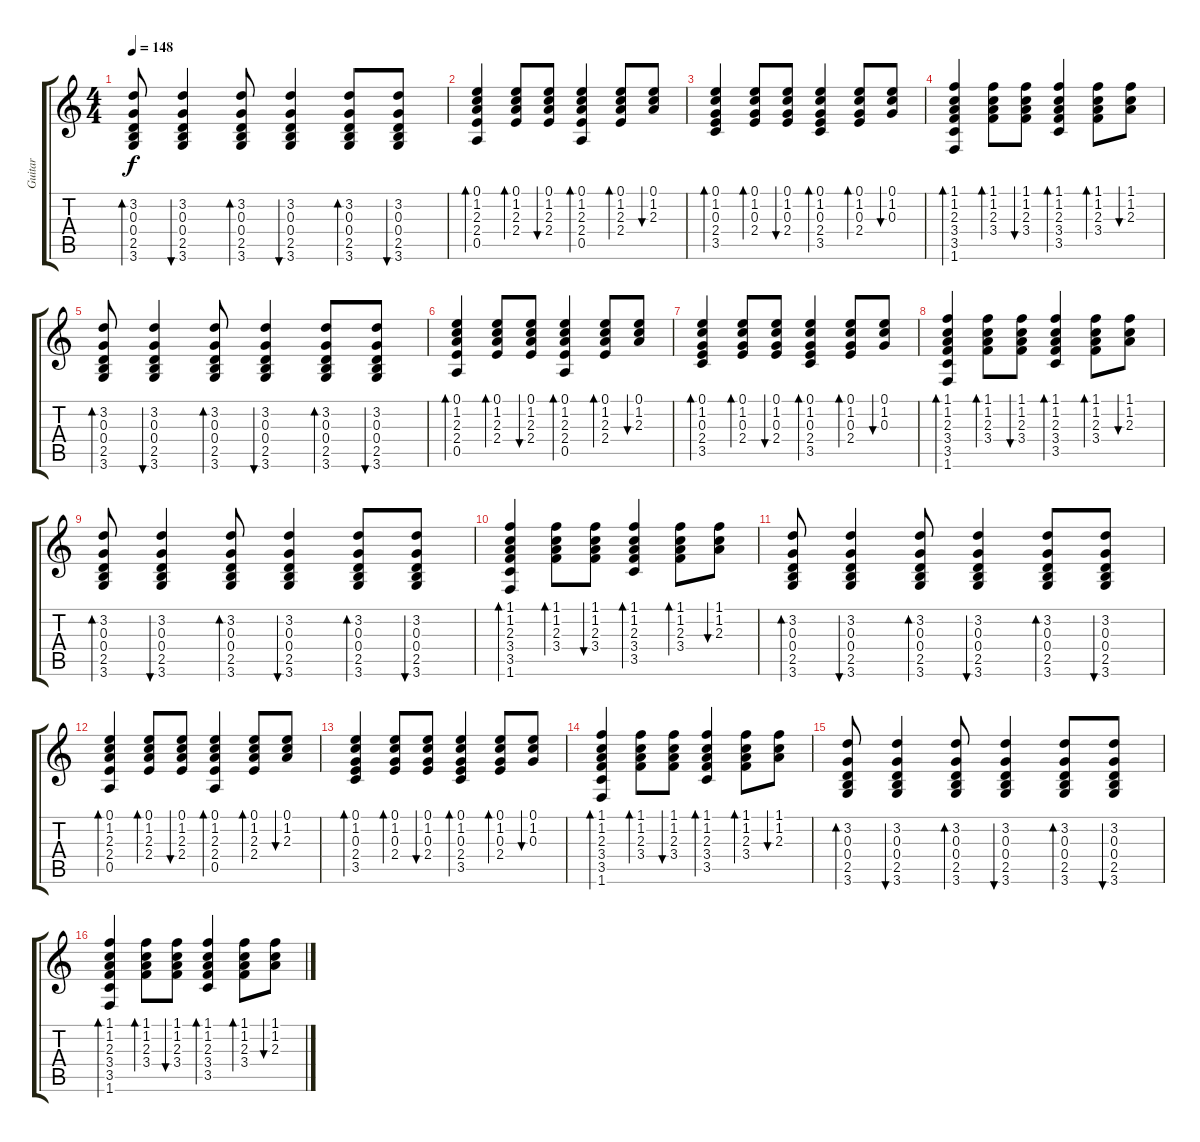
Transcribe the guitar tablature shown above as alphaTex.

\track ("Guitar" "Guitar") {instrument acousticguitarsteel}
\staff {score tabs}
\tuning (E4 B3 G3 D3 A2 E2) {hide}
\ts (4 4)
\tempo 148
\clef g2
\ks c
(3.2 0.3 0.4 2.5 3.6).8{bd 30 dy f} (3.2 0.3 0.4 2.5 3.6).4{bu 30} (3.2 0.3 0.4 2.5 3.6).8{bd 30} (3.2 0.3 0.4 2.5 3.6).4{bu 30} (3.2 0.3 0.4 2.5 3.6).8{bd 30} (3.2 0.3 0.4 2.5 3.6).8{bu 30} |
(0.1 1.2 2.3 2.4 0.5).4{bd 30} (0.1 1.2 2.3 2.4).8{bd 30} (0.1 1.2 2.3 2.4).8{bu 30} (0.1 1.2 2.3 2.4 0.5).4{bd 30} (0.1 1.2 2.3 2.4).8{bd 30} (0.1 1.2 2.3).8{bu 30} |
(0.1 1.2 0.3 2.4 3.5).4{bd 30} (0.1 1.2 0.3 2.4).8{bd 30} (0.1 1.2 0.3 2.4).8{bu 30} (0.1 1.2 0.3 2.4 3.5).4{bd 30} (0.1 1.2 0.3 2.4).8{bd 30} (0.1 1.2 0.3).8{bu 30} |
(1.1 1.2 2.3 3.4 3.5 1.6).4{bd 30} (1.1 1.2 2.3 3.4).8{bd 30} (1.1 1.2 2.3 3.4).8{bu 30} (1.1 1.2 2.3 3.4 3.5).4{bd 30} (1.1 1.2 2.3 3.4).8{bd 30} (1.1 1.2 2.3).8{bu 30} |
(3.2 0.3 0.4 2.5 3.6).8{bd 30} (3.2 0.3 0.4 2.5 3.6).4{bu 30} (3.2 0.3 0.4 2.5 3.6).8{bd 30} (3.2 0.3 0.4 2.5 3.6).4{bu 30} (3.2 0.3 0.4 2.5 3.6).8{bd 30} (3.2 0.3 0.4 2.5 3.6).8{bu 30} |
(0.1 1.2 2.3 2.4 0.5).4{bd 30} (0.1 1.2 2.3 2.4).8{bd 30} (0.1 1.2 2.3 2.4).8{bu 30} (0.1 1.2 2.3 2.4 0.5).4{bd 30} (0.1 1.2 2.3 2.4).8{bd 30} (0.1 1.2 2.3).8{bu 30} |
(0.1 1.2 0.3 2.4 3.5).4{bd 30} (0.1 1.2 0.3 2.4).8{bd 30} (0.1 1.2 0.3 2.4).8{bu 30} (0.1 1.2 0.3 2.4 3.5).4{bd 30} (0.1 1.2 0.3 2.4).8{bd 30} (0.1 1.2 0.3).8{bu 30} |
(1.1 1.2 2.3 3.4 3.5 1.6).4{bd 30} (1.1 1.2 2.3 3.4).8{bd 30} (1.1 1.2 2.3 3.4).8{bu 30} (1.1 1.2 2.3 3.4 3.5).4{bd 30} (1.1 1.2 2.3 3.4).8{bd 30} (1.1 1.2 2.3).8{bu 30} |
(3.2 0.3 0.4 2.5 3.6).8{bd 30} (3.2 0.3 0.4 2.5 3.6).4{bu 30} (3.2 0.3 0.4 2.5 3.6).8{bd 30} (3.2 0.3 0.4 2.5 3.6).4{bu 30} (3.2 0.3 0.4 2.5 3.6).8{bd 30} (3.2 0.3 0.4 2.5 3.6).8{bu 30} |
(1.1 1.2 2.3 3.4 3.5 1.6).4{bd 30} (1.1 1.2 2.3 3.4).8{bd 30} (1.1 1.2 2.3 3.4).8{bu 30} (1.1 1.2 2.3 3.4 3.5).4{bd 30} (1.1 1.2 2.3 3.4).8{bd 30} (1.1 1.2 2.3).8{bu 30} |
(3.2 0.3 0.4 2.5 3.6).8{bd 30} (3.2 0.3 0.4 2.5 3.6).4{bu 30} (3.2 0.3 0.4 2.5 3.6).8{bd 30} (3.2 0.3 0.4 2.5 3.6).4{bu 30} (3.2 0.3 0.4 2.5 3.6).8{bd 30} (3.2 0.3 0.4 2.5 3.6).8{bu 30} |
(0.1 1.2 2.3 2.4 0.5).4{bd 30} (0.1 1.2 2.3 2.4).8{bd 30} (0.1 1.2 2.3 2.4).8{bu 30} (0.1 1.2 2.3 2.4 0.5).4{bd 30} (0.1 1.2 2.3 2.4).8{bd 30} (0.1 1.2 2.3).8{bu 30} |
(0.1 1.2 0.3 2.4 3.5).4{bd 30} (0.1 1.2 0.3 2.4).8{bd 30} (0.1 1.2 0.3 2.4).8{bu 30} (0.1 1.2 0.3 2.4 3.5).4{bd 30} (0.1 1.2 0.3 2.4).8{bd 30} (0.1 1.2 0.3).8{bu 30} |
(1.1 1.2 2.3 3.4 3.5 1.6).4{bd 30} (1.1 1.2 2.3 3.4).8{bd 30} (1.1 1.2 2.3 3.4).8{bu 30} (1.1 1.2 2.3 3.4 3.5).4{bd 30} (1.1 1.2 2.3 3.4).8{bd 30} (1.1 1.2 2.3).8{bu 30} |
(3.2 0.3 0.4 2.5 3.6).8{bd 30} (3.2 0.3 0.4 2.5 3.6).4{bu 30} (3.2 0.3 0.4 2.5 3.6).8{bd 30} (3.2 0.3 0.4 2.5 3.6).4{bu 30} (3.2 0.3 0.4 2.5 3.6).8{bd 30} (3.2 0.3 0.4 2.5 3.6).8{bu 30} |
(1.1 1.2 2.3 3.4 3.5 1.6).4{bd 30} (1.1 1.2 2.3 3.4).8{bd 30} (1.1 1.2 2.3 3.4).8{bu 30} (1.1 1.2 2.3 3.4 3.5).4{bd 30} (1.1 1.2 2.3 3.4).8{bd 30} (1.1 1.2 2.3).8{bu 30}
